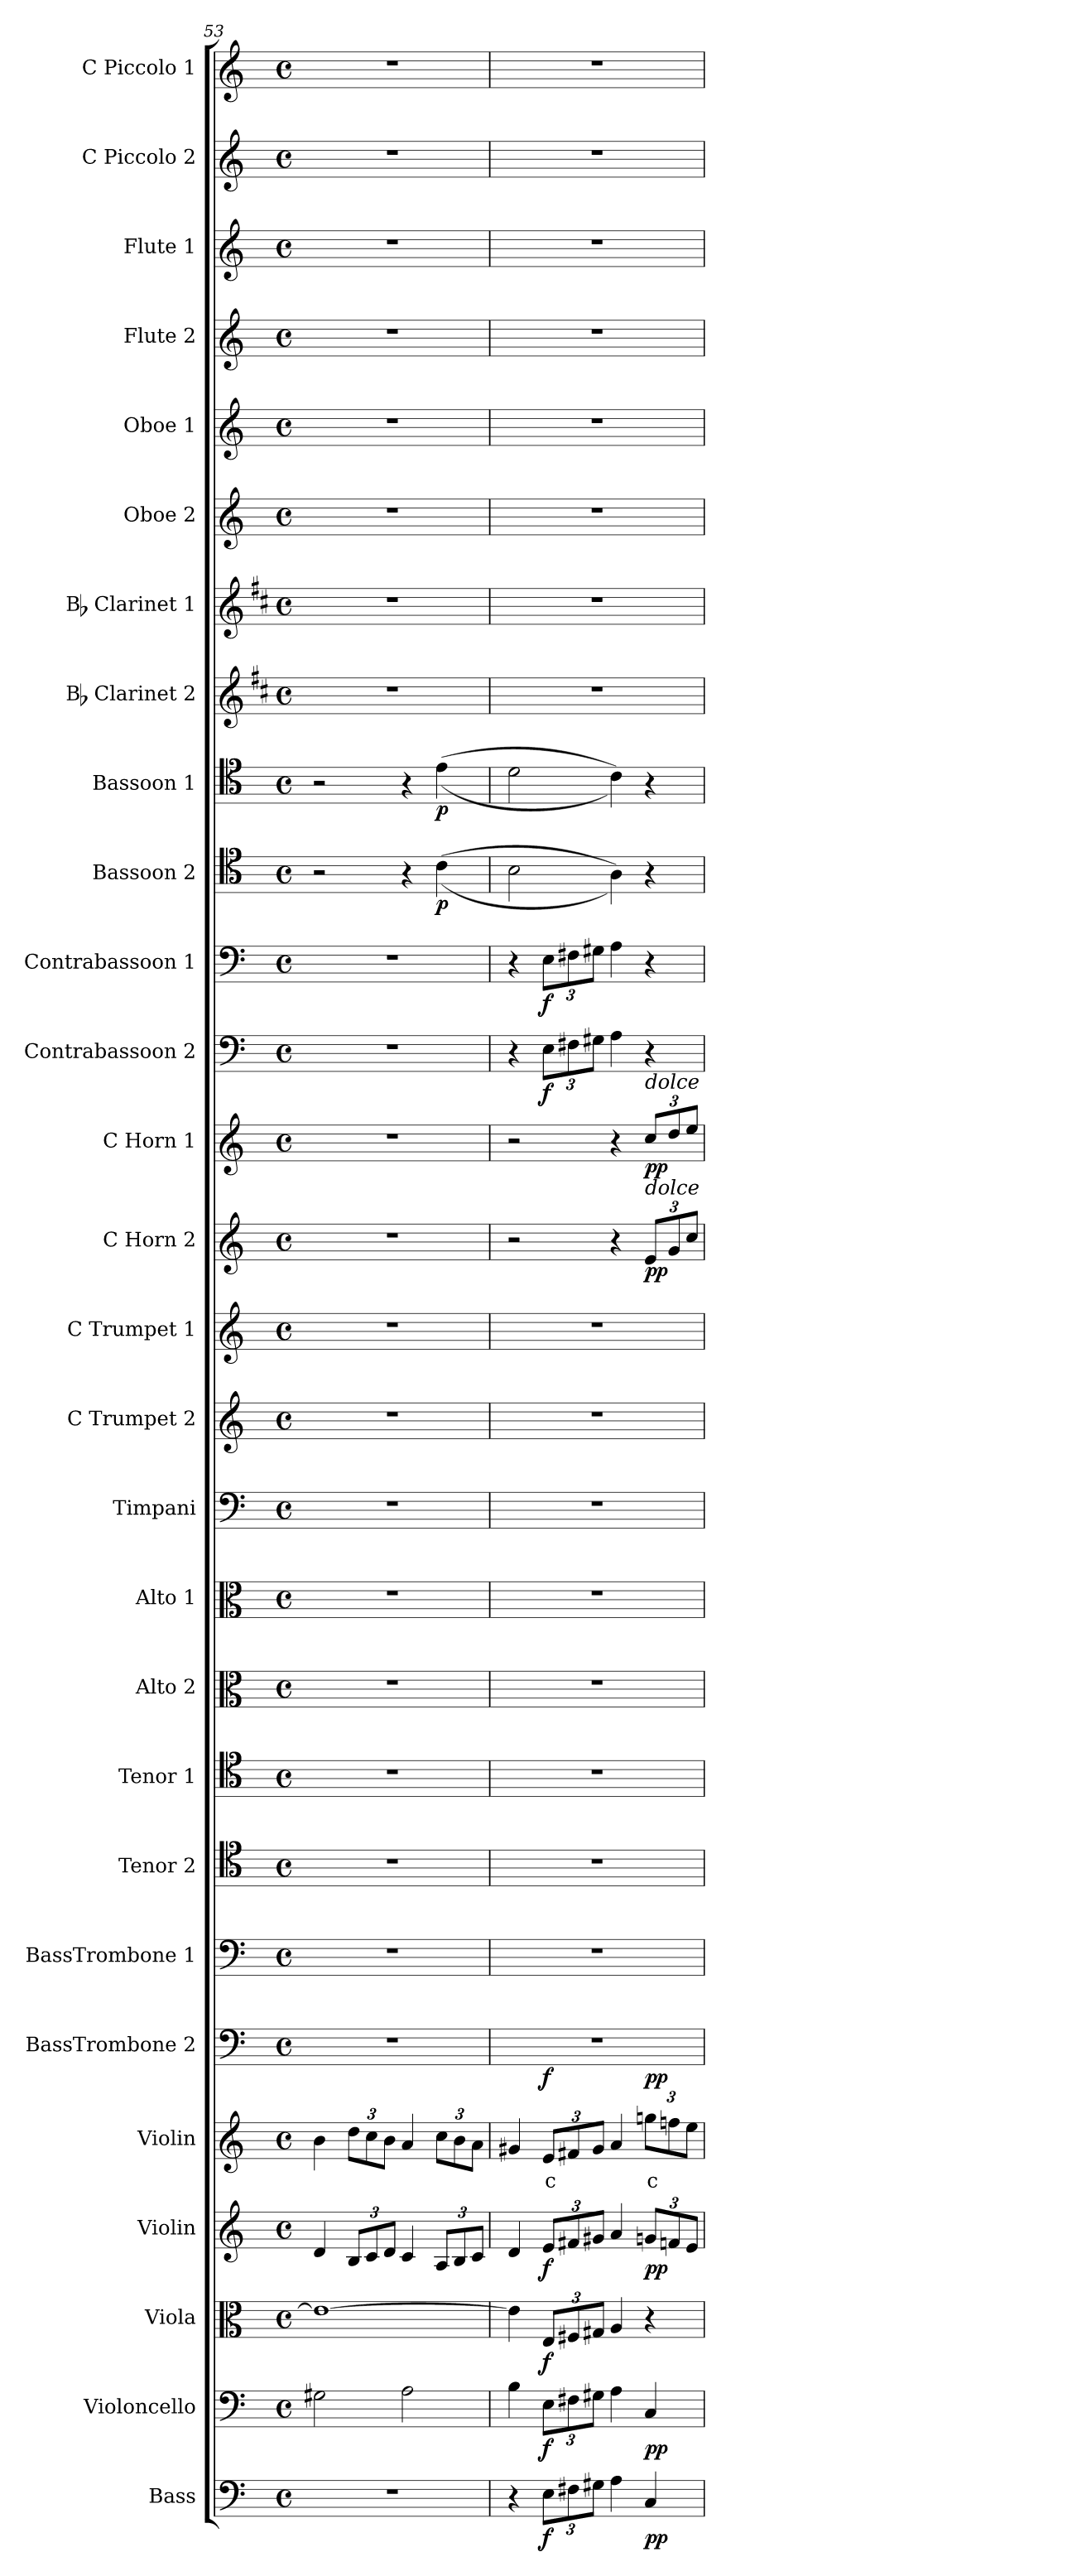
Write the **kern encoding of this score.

**kern	**dynam	**kern	**dynam	**kern	**dynam	**kern	**dynam	**kern	**text	**dynam	**kern	**kern	**kern	**kern	**kern	**kern	**kern	**kern	**kern	**kern	**dynam	**kern	**dynam	**kern	**dynam	**kern	**dynam	**kern	**dynam	**kern	**dynam	**kern	**kern	**kern	**kern	**kern	**kern	**kern	**kern
*part28	*part28	*part27	*part27	*part26	*part26	*part25	*part25	*part24	*part24	*part24	*part23	*part22	*part21	*part20	*part19	*part18	*part17	*part16	*part15	*part14	*part14	*part13	*part13	*part12	*part12	*part11	*part11	*part10	*part10	*part9	*part9	*part8	*part7	*part6	*part5	*part4	*part3	*part2	*part1
*staff28	*staff28	*staff27	*staff27	*staff26	*staff26	*staff25	*staff25	*staff24	*staff24	*staff24	*staff23	*staff22	*staff21	*staff20	*staff19	*staff18	*staff17	*staff16	*staff15	*staff14	*staff14	*staff13	*staff13	*staff12	*staff12	*staff11	*staff11	*staff10	*staff10	*staff9	*staff9	*staff8	*staff7	*staff6	*staff5	*staff4	*staff3	*staff2	*staff1
*I"Bass	*	*I"Violoncello	*	*I"Viola	*	*I"Violin	*	*I"Violin	*	*	*I"BassTrombone 2	*I"BassTrombone 1	*I"Tenor 2	*I"Tenor 1	*I"Alto 2	*I"Alto 1	*I"Timpani	*I"C Trumpet 2	*I"C Trumpet 1	*I"C Horn 2	*	*I"C Horn 1	*	*I"Contrabassoon 2	*	*I"Contrabassoon 1	*	*I"Bassoon 2	*	*I"Bassoon 1	*	*I"Bb Clarinet 2	*I"Bb Clarinet 1	*I"Oboe 2	*I"Oboe 1	*I"Flute 2	*I"Flute 1	*I"C Piccolo 2	*I"C Piccolo 1
*I'B	*	*I'Vc	*	*I'Vla	*	*I'Vln	*	*I'Vln	*	*	*I'BTrb 2	*I'BTrb 1	*I'T 2	*I'T 1	*I'A 2	*I'A 1	*I'Timp	*I'Tpt 2	*I'Tpt 1	*I'Hn 2	*	*I'Hn 1	*	*I'C Bsn 2	*	*I'C Bsn 1	*	*I'Bsn 2	*	*I'Bsn 1	*	*I'Cl 2	*I'Cl 1	*I'Ob 2	*I'Ob 1	*I'Fl 2	*I'Fl 1	*I'Picc 2	*I'Picc 1
*clefF4	*	*clefF4	*	*clefC3	*	*clefG2	*	*clefG2	*	*	*clefF4	*clefF4	*clefC4	*clefC4	*clefC3	*clefC3	*clefF4	*clefG2	*clefG2	*clefG2	*	*clefG2	*	*clefF4	*	*clefF4	*	*clefC4	*	*clefC4	*	*clefG2	*clefG2	*clefG2	*clefG2	*clefG2	*clefG2	*clefG2	*clefG2
*ITrd7c12	*	*	*	*	*	*	*	*	*	*	*	*	*	*	*	*	*	*	*	*ITrd7c12	*	*ITrd7c12	*	*ITrd7c12	*	*ITrd7c12	*	*	*	*	*	*ITrd1c2	*ITrd1c2	*	*	*	*	*ITrd-7c-12	*ITrd-7c-12
*k[]	*	*k[]	*	*k[]	*	*k[]	*	*k[]	*	*	*k[]	*k[]	*k[]	*k[]	*k[]	*k[]	*k[]	*k[]	*k[]	*k[]	*	*k[]	*	*k[]	*	*k[]	*	*k[]	*	*k[]	*	*k[]	*k[]	*k[]	*k[]	*k[]	*k[]	*k[]	*k[]
*M4/4	*	*M4/4	*	*M4/4	*	*M4/4	*	*M4/4	*	*	*M4/4	*M4/4	*M4/4	*M4/4	*M4/4	*M4/4	*M4/4	*M4/4	*M4/4	*M4/4	*	*M4/4	*	*M4/4	*	*M4/4	*	*M4/4	*	*M4/4	*	*M4/4	*M4/4	*M4/4	*M4/4	*M4/4	*M4/4	*M4/4	*M4/4
*met(c)	*	*met(c)	*	*met(c)	*	*met(c)	*	*met(c)	*	*	*met(c)	*met(c)	*met(c)	*met(c)	*met(c)	*met(c)	*met(c)	*met(c)	*met(c)	*met(c)	*	*met(c)	*	*met(c)	*	*met(c)	*	*met(c)	*	*met(c)	*	*met(c)	*met(c)	*met(c)	*met(c)	*met(c)	*met(c)	*met(c)	*met(c)
=53	=53	=53	=53	=53	=53	=53	=53	=53	=53	=53	=53	=53	=53	=53	=53	=53	=53	=53	=53	=53	=53	=53	=53	=53	=53	=53	=53	=53	=53	=53	=53	=53	=53	=53	=53	=53	=53	=53	=53
1r	.	2G#X	.	1e_	.	4d	.	4b	.	.	1r	1r	1r	1r	1r	1r	1r	1r	1r	1r	.	1r	.	1r	.	1r	.	2r	.	2r	.	1r	1r	1r	1r	1r	1r	1r	1r
*	*	*	*	*	*	*Xbrackettup	*	*Xbrackettup	*	*	*	*	*	*	*	*	*	*	*	*	*	*	*	*	*	*	*	*	*	*	*	*	*	*	*	*	*	*	*
.	.	.	.	.	.	12BL	.	12ddL	.	.	.	.	.	.	.	.	.	.	.	.	.	.	.	.	.	.	.	.	.	.	.	.	.	.	.	.	.	.	.
.	.	.	.	.	.	12c	.	12cc	.	.	.	.	.	.	.	.	.	.	.	.	.	.	.	.	.	.	.	.	.	.	.	.	.	.	.	.	.	.	.
.	.	.	.	.	.	12dJ	.	12bJ	.	.	.	.	.	.	.	.	.	.	.	.	.	.	.	.	.	.	.	.	.	.	.	.	.	.	.	.	.	.	.
.	.	2A	.	.	.	4c	.	4a	.	.	.	.	.	.	.	.	.	.	.	.	.	.	.	.	.	.	.	4r	.	4r	.	.	.	.	.	.	.	.	.
!	!	!	!	!	!	!	!	!	!	!	!	!	!	!	!	!	!	!	!	!	!	!	!	!	!	!	!	!	!LO:DY:b	!	!LO:DY:b	!	!	!	!	!	!	!	!
.	.	.	.	.	.	12AL	.	12ccL	.	.	.	.	.	.	.	.	.	.	.	.	.	.	.	.	.	.	.	((4c\	p	((4e\	p	.	.	.	.	.	.	.	.
.	.	.	.	.	.	12B	.	12b	.	.	.	.	.	.	.	.	.	.	.	.	.	.	.	.	.	.	.	.	.	.	.	.	.	.	.	.	.	.	.
.	.	.	.	.	.	12cJ	.	12aJ	.	.	.	.	.	.	.	.	.	.	.	.	.	.	.	.	.	.	.	.	.	.	.	.	.	.	.	.	.	.	.
=54	=54	=54	=54	=54	=54	=54	=54	=54	=54	=54	=54	=54	=54	=54	=54	=54	=54	=54	=54	=54	=54	=54	=54	=54	=54	=54	=54	=54	=54	=54	=54	=54	=54	=54	=54	=54	=54	=54	=54
4r	.	4B	.	4e]	.	4d	.	4g#X	.	.	1r	1r	1r	1r	1r	1r	1r	1r	1r	2r	.	2r	.	4r	.	4r	.	2B\	.	2d\	.	1r	1r	1r	1r	1r	1r	1r	1r
*Xbrackettup	*	*Xbrackettup	*	*Xbrackettup	*	*	*	*	*	*	*	*	*	*	*	*	*	*	*	*	*	*	*	*	*	*	*	*	*	*	*	*	*	*	*	*	*	*	*
!	!	!	!	!	!	!	!	!	!LO:LY:b	!	!	!	!	!	!	!	!	!	!	!	!	!	!	!	!	!	!	!	!	!	!	!	!	!	!	!	!	!	!
*	*	*	*	*	*	*	*	*	*	*	*	*	*	*	*	*	*	*	*	*	*	*	*	*Xbrackettup	*	*Xbrackettup	*	*	*	*	*	*	*	*	*	*	*	*	*
!	!LO:DY:b	!	!LO:DY:b	!	!LO:DY:b	!	!LO:DY:b	!	!	!LO:DY:b	!	!	!	!	!	!	!	!	!	!	!	!	!	!	!LO:DY:b	!	!LO:DY:b	!	!	!	!	!	!	!	!	!	!	!	!
12EEL	f	12EL	f	12EL	f	12eL	f	12eL	c	f	.	.	.	.	.	.	.	.	.	.	.	.	.	12EEL	f	12EEL	f	.	.	.	.	.	.	.	.	.	.	.	.
12FF#X	.	12F#X	.	12F#X	.	12f#X	.	12f#X	.	.	.	.	.	.	.	.	.	.	.	.	.	.	.	12FF#X	.	12FF#X	.	.	.	.	.	.	.	.	.	.	.	.	.
12GG#XJ	.	12G#XJ	.	12G#XJ	.	12g#XJ	.	12g#J	.	.	.	.	.	.	.	.	.	.	.	.	.	.	.	12GG#XJ	.	12GG#XJ	.	.	.	.	.	.	.	.	.	.	.	.	.
4AA	.	4A	.	4A	.	4a	.	4a	.	.	.	.	.	.	.	.	.	.	.	4r	.	4r	.	4AA	.	4AA	.	4A\))	.	4c\))	.	.	.	.	.	.	.	.	.
!	!	!	!	!	!	!	!	!	!LO:LY:b	!	!	!	!	!	!	!	!	!	!	!	!	!	!	!	!	!	!	!	!	!	!	!	!	!	!	!	!	!	!
*	*	*	*	*	*	*	*	*	*	*	*	*	*	*	*	*	*	*	*	*Xbrackettup	*	*Xbrackettup	*	*	*	*	*	*	*	*	*	*	*	*	*	*	*	*	*
!	!	!	!	!	!	!	!	!	!	!	!	!	!	!	!	!	!	!	!	!	!	!LO:TX:a:i:t=dolce	!	!	!	!	!	!	!	!	!	!	!	!	!	!	!	!	!
!	!	!	!	!	!	!	!	!	!	!	!	!	!	!	!	!	!	!	!	!LO:TX:a:i:t=dolce	!	!	!	!	!	!	!	!	!	!	!	!	!	!	!	!	!	!	!
!	!LO:DY:b	!	!LO:DY:b	!	!	!	!LO:DY:b	!	!	!LO:DY:b	!	!	!	!	!	!	!	!	!	!	!LO:DY:b	!	!LO:DY:b	!	!	!	!	!	!	!	!	!	!	!	!	!	!	!	!
4CC	pp	4C	pp	4r	.	12gnL	pp	12ggnL	c	pp	.	.	.	.	.	.	.	.	.	12E/L	pp	12c/L	pp	4r	.	4r	.	4r	.	4r	.	.	.	.	.	.	.	.	.
.	.	.	.	.	.	12fn	.	12ffn	.	.	.	.	.	.	.	.	.	.	.	12G/	.	12d/	.	.	.	.	.	.	.	.	.	.	.	.	.	.	.	.	.
.	.	.	.	.	.	12eJ	.	12eeJ	.	.	.	.	.	.	.	.	.	.	.	12c/J	.	12e/J	.	.	.	.	.	.	.	.	.	.	.	.	.	.	.	.	.
=	=	=	=	=	=	=	=	=	=	=	=	=	=	=	=	=	=	=	=	=	=	=	=	=	=	=	=	=	=	=	=	=	=	=	=	=	=	=	=
*-	*-	*-	*-	*-	*-	*-	*-	*-	*-	*-	*-	*-	*-	*-	*-	*-	*-	*-	*-	*-	*-	*-	*-	*-	*-	*-	*-	*-	*-	*-	*-	*-	*-	*-	*-	*-	*-	*-	*-
